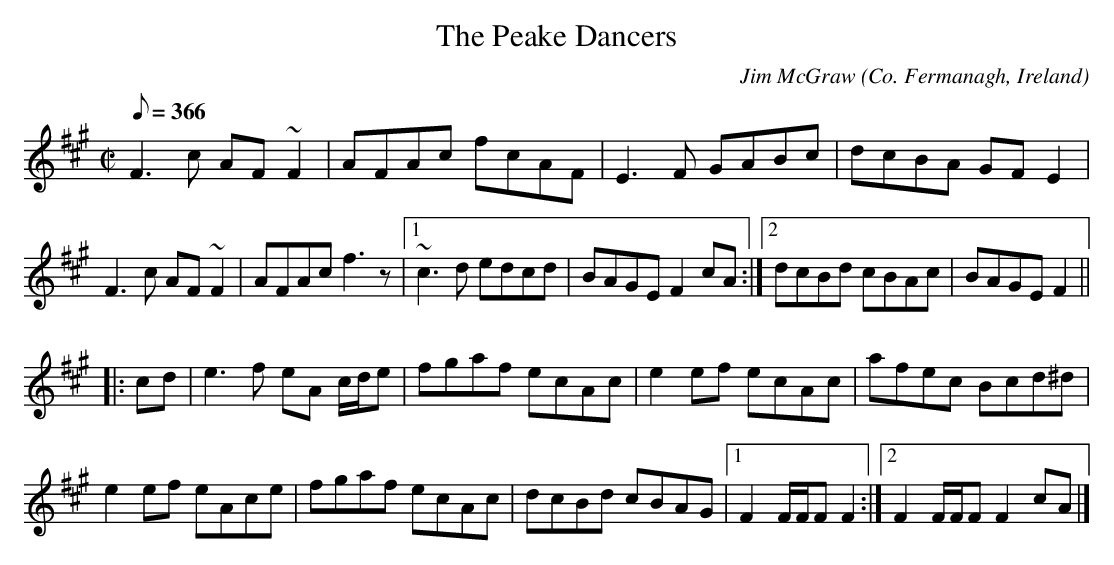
X:1
T:The Peake Dancers
C:Jim McGraw
O:Co. Fermanagh, Ireland
L:1/8
Q:366
M:C|
K:F#min
F3 c AF ~F2|AFAc fcAF|E3 F GABc|dcBA GF E2|
F3 c AF ~F2|AFAc f3 z|[1~c3 d edcd|BAGE F2 cA:|[2dcBd cBAc|BAGE F2||
|:cd|e3 f eA c/d/e|fgaf ecAc|e2ef ecAc|afec Bcd^d|
e2 ef eAce|fgaf ecAc|dcBd cBAG|[1F2 F/F/F F2:|[2F2 F/F/F F2 cA|]
